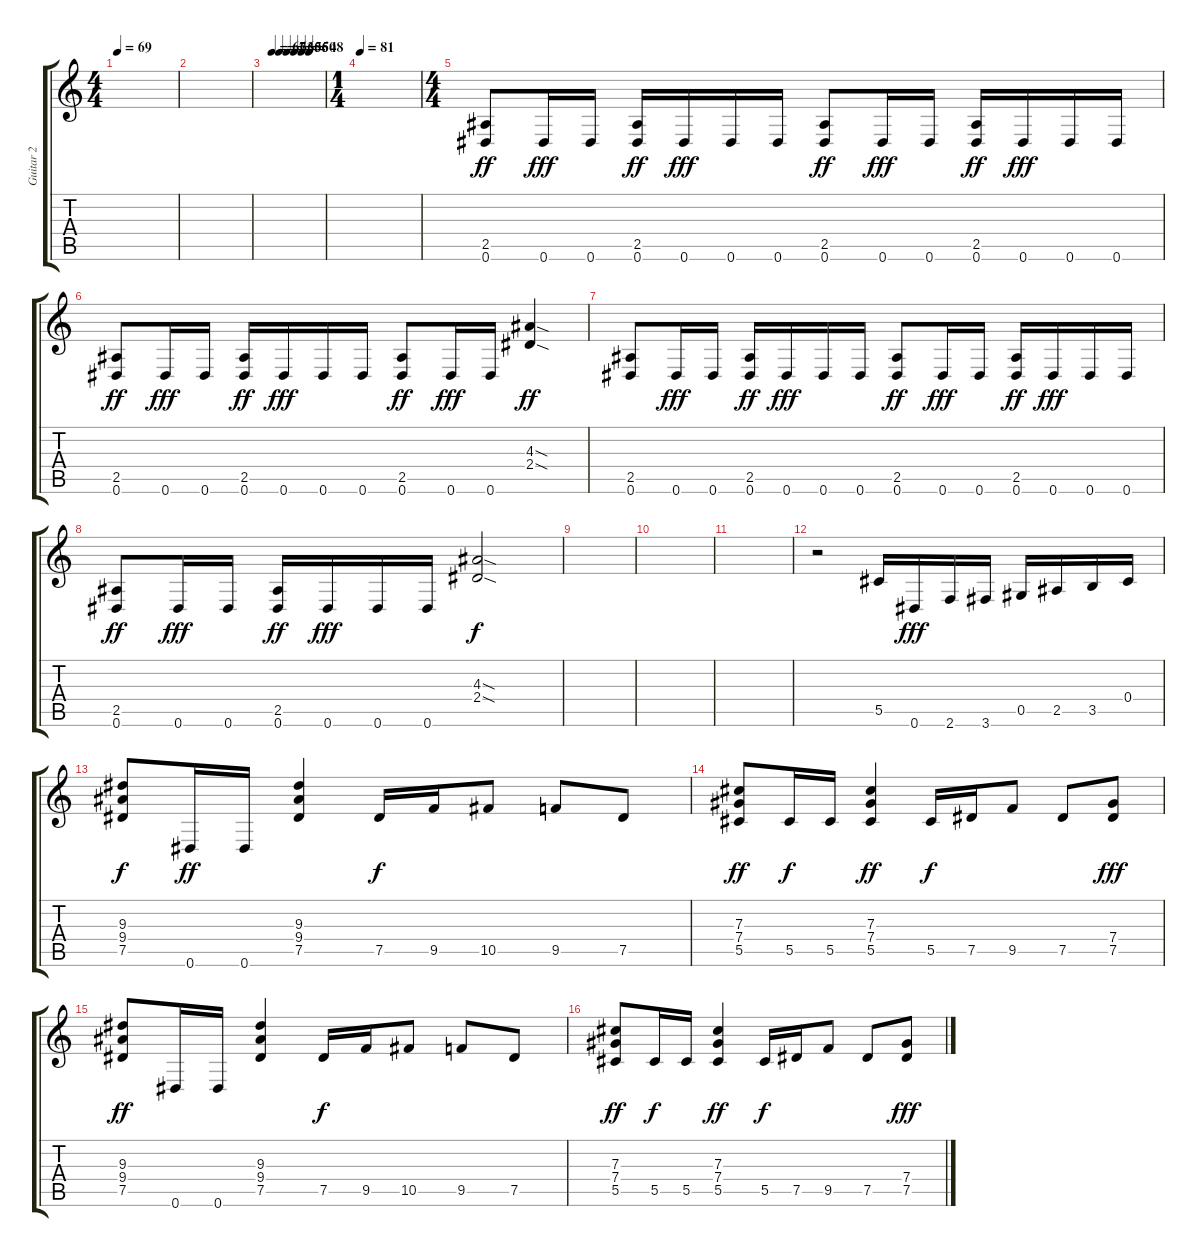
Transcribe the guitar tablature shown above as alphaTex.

\track ("Guitar 2" "Guitar 2") {instrument distortionguitar}
\staff {score tabs}
\tuning (Eb4 Bb3 Gb3 Db3 Ab2 Eb2) {hide}
\ts (4 4)
\tempo 69
\clef g2
\ks c
|
|
\tempo (65 0.125)
\tempo (63 0.25)
\tempo (60 0.375)
\tempo (56 0.5)
\tempo (50 0.625)
\tempo (48 0.75)
\tempo (67 0.125)
|
\ts (1 4)
\tempo 81
|
\ts (4 4)
(2.5 0.6).8{dy ff} 0.6.16{dy fff} 0.6.16 (2.5 0.6).16{dy ff} 0.6.16{dy fff} 0.6.16 0.6.16 (2.5 0.6).8{dy ff} 0.6.16{dy fff} 0.6.16 (2.5 0.6).16{dy ff} 0.6.16{dy fff} 0.6.16 0.6.16 |
(2.5 0.6).8{dy ff} 0.6.16{dy fff} 0.6.16 (2.5 0.6).16{dy ff} 0.6.16{dy fff} 0.6.16 0.6.16 (2.5 0.6).8{dy ff} 0.6.16{dy fff} 0.6.16 (4.3{sod} 2.4{sod}).4{dy ff} |
(2.5 0.6).8 0.6.16{dy fff} 0.6.16 (2.5 0.6).16{dy ff} 0.6.16{dy fff} 0.6.16 0.6.16 (2.5 0.6).8{dy ff} 0.6.16{dy fff} 0.6.16 (2.5 0.6).16{dy ff} 0.6.16{dy fff} 0.6.16 0.6.16 |
(2.5 0.6).8{dy ff} 0.6.16{dy fff} 0.6.16 (2.5 0.6).16{dy ff} 0.6.16{dy fff} 0.6.16 0.6.16 (4.3{sod} 2.4{sod}).2{dy f} |
|
|
|
r.2 5.5.16 0.6.16{dy fff} 2.6.16 3.6.16 0.5.16 2.5.16 3.5.16 0.4.16 |
(9.3 9.4 7.5).8{dy f} 0.6.16{dy ff} 0.6.16 (9.3 9.4 7.5).4 7.5.16{dy f} 9.5.16 10.5.8 9.5.8 7.5.8 |
(7.3 7.4 5.5).8{dy ff} 5.5.16{dy f} 5.5.16 (7.3 7.4 5.5).4{dy ff} 5.5.16{dy f} 7.5.16 9.5.8 7.5.8 (7.4 7.5).8{dy fff} |
(9.3 9.4 7.5).8{dy ff} 0.6.16 0.6.16 (9.3 9.4 7.5).4 7.5.16{dy f} 9.5.16 10.5.8 9.5.8 7.5.8 |
(7.3 7.4 5.5).8{dy ff} 5.5.16{dy f} 5.5.16 (7.3 7.4 5.5).4{dy ff} 5.5.16{dy f} 7.5.16 9.5.8 7.5.8 (7.4 7.5).8{dy fff}
